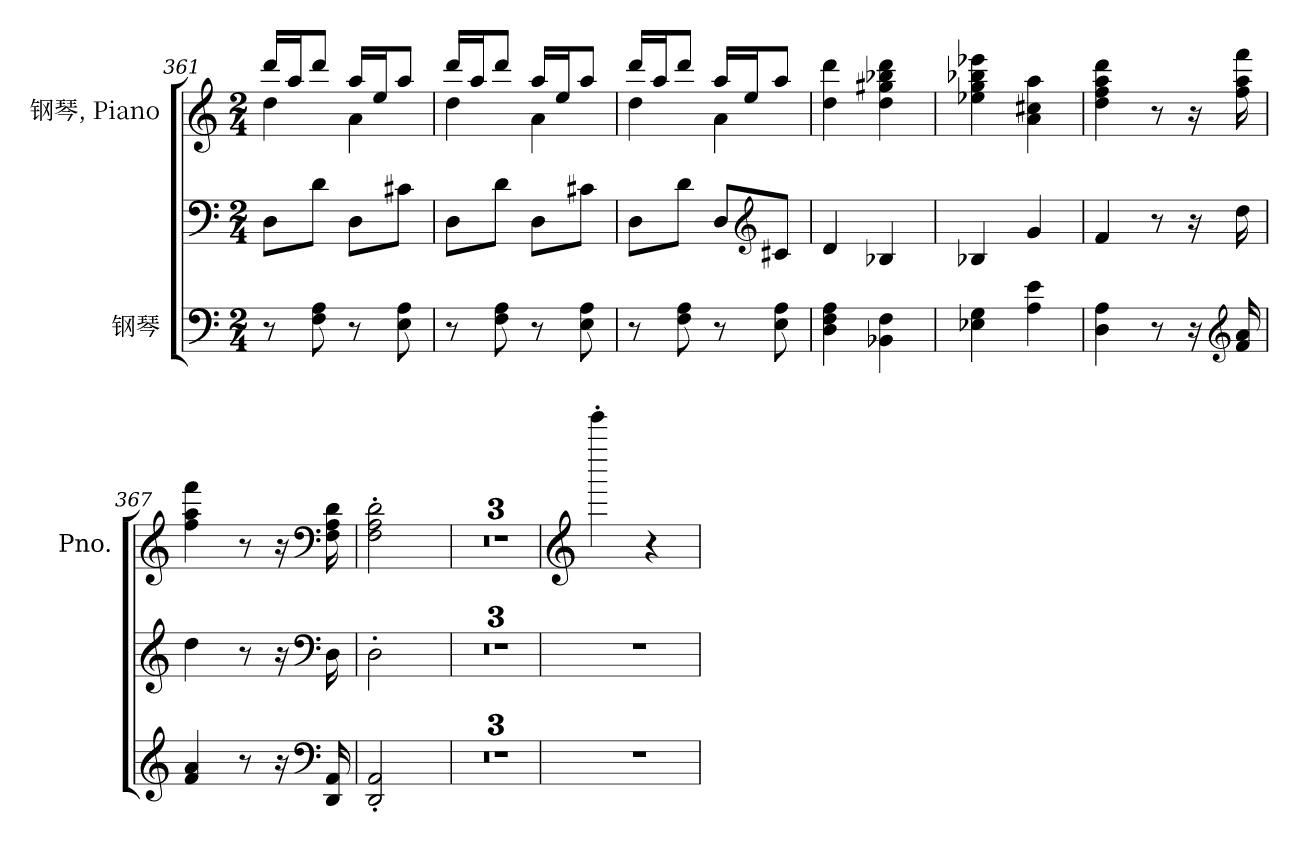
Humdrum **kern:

**kern	**kern	**kern
*part2	*part2	*part1
*staff3	*staff2	*staff1
*I"钢琴	*	*I"钢琴, Piano
*	*	*I'Pno.
*clefF4	*clefF4	*clefG2
*k[]	*k[]	*k[]
*M2/4	*M2/4	*M2/4
=361	=361	=361
*	*	*^
8r	8D\L	16ddd/LL	4dd\
.	.	16aa/J	.
*	*	*MM122	*
8F\ 8A\	8d\J	8ddd/J	.
*	*	*MM123	*
8r	8D\L	16aa/LL	4a\
.	.	16ee/J	.
*	*	*MM124	*
8E\ 8A\	8c#X\J	8aa/J	.
=362	=362	=362	=362
8r	8D\L	16ddd/LL	4dd\
.	.	16aa/J	.
*	*	*MM125	*
8F\ 8A\	8d\J	8ddd/J	.
*	*	*MM126	*
8r	8D\L	16aa/LL	4a\
.	.	16ee/J	.
8E\ 8A\	8c#X\J	8aa/J	.
!!LO:LB:g=z	!!
=363	=363	=363	=363
*	*	*MM127	*
8r	8D\L	16ddd/LL	4dd\
.	.	16aa/J	.
*	*	*MM128	*
8F\ 8A\	8d\J	8ddd/J	.
*	*	*MM129	*
8r	8D/L	16aa/LL	4a\
.	.	16ee/J	.
*	*clefG2	*	*
8E\ 8A\	8c#X/J	8aa/J	.
*	*	*v	*v
=364	=364	=364
*	*	*MM130
4D\ 4F\ 4A\	4d/	4dd\ 4ddd\
4BB-X\ 4F\	4B-X/	4dd\ 4gg#X\ 4bb-X\ 4ddd\
=365	=365	=365
4E-X\ 4G\	4B-X/	4ee-X\ 4gg\ 4bb-X\ 4eee-X\
4A\ 4e\	4g/	4a\ 4cc#X\ 4aa\
=366	=366	=366
4D\ 4A\	4f/	4dd\ 4ff\ 4aa\ 4ddd\
*	*	*MM120
8r	8r	8r
16r	16r	16r
*clefG2	*	*
16f/ 16a/	16dd\	16ff\ 16aa\ 16fff\
=367	=367	=367
4f/ 4a/	4dd\	4ff\ 4aa\ 4fff\
8r	8r	8r
16r	16r	16r
*clefF4	*clefF4	*clefF4
16DD/ 16AA/	16D\	16F\ 16A\ 16d\
=368	=368	=368
2DD/' 2AA/'	2D'\	2F\' 2A\' 2d\'
=369	=369	=369
2r	2r	2r
=370	=370	=370
2r	2r	2r
=371	=371	=371
2r	2r	2r
!!LO:LB:g=z
=372	=372	=372
*	*	*clefG2
2r	2r	4eeeee'\
.	.	4r
=	=	=
*-	*-	*-
